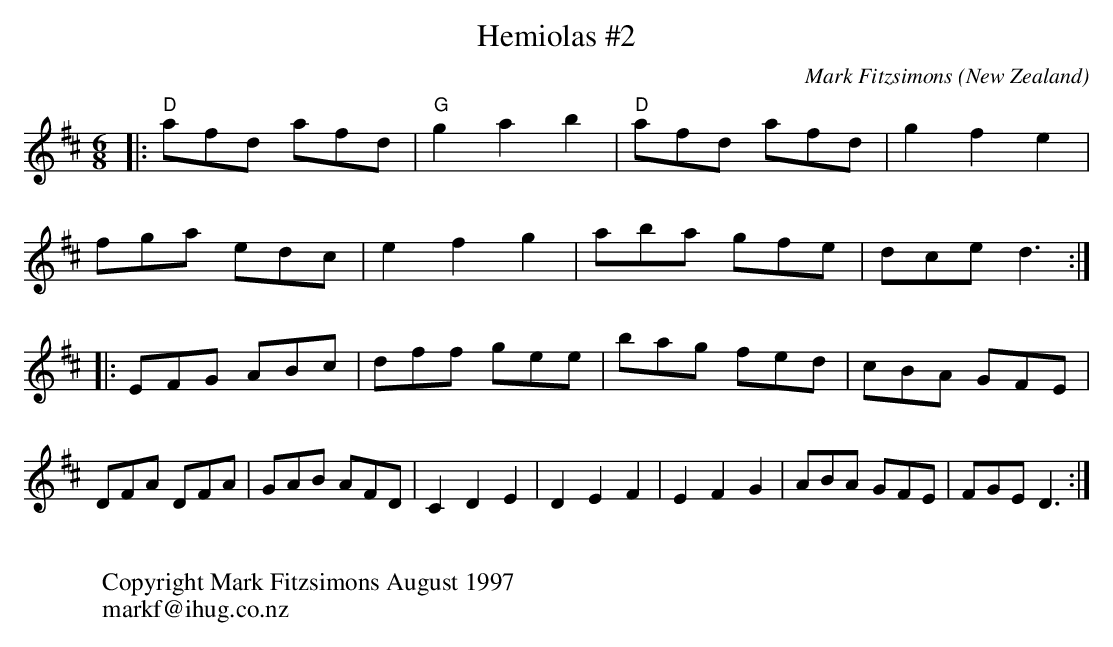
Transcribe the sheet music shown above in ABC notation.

X:1
T:Hemiolas #2
O:New Zealand
M:6/8
C:Mark Fitzsimons
K:D
|:"D" afd afd|"G"g2 a2 b2|"D" afd afd|g2 f2 e2|
fga edc|e2 f2 g2|aba gfe|dce d3:|
|:EFG ABc|dff gee|bag fed|cBA GFE|
DFA DFA|GAB AFD|C2 D2 E2|D2 E2 F2| E2 F2 G2|ABA GFE|FGE D3:|
W:
W:Copyright Mark Fitzsimons August 1997
W:markf@ihug.co.nz
